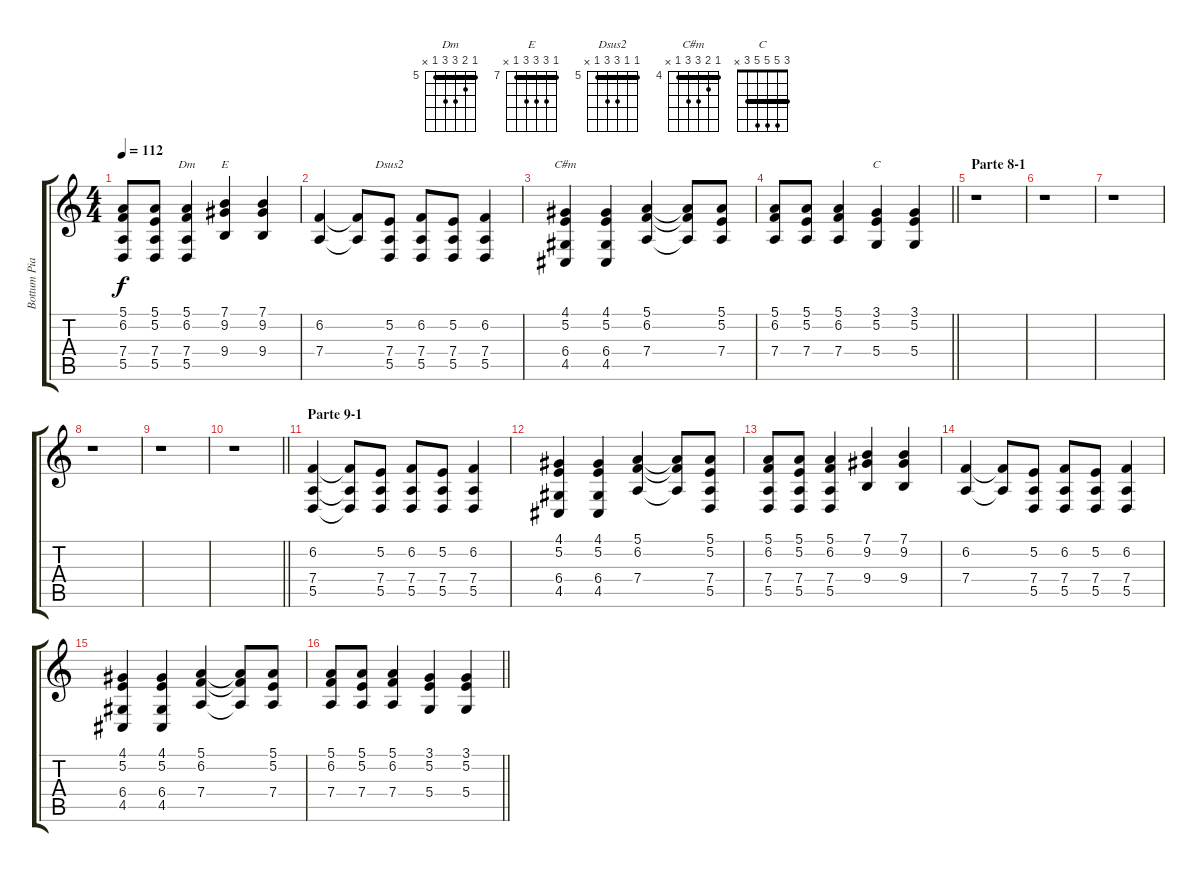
\track ("Bottum Piano" "Bottum Pia") {instrument acousticgrandpiano}
\staff {score tabs}
\tuning (E4 B3 G3 D3 A2 E2) {hide}
\chord ("Dm" 5 6 7 7 5 x) {firstfret 5 barre 5}
\chord ("E" 7 9 9 9 7 x) {firstfret 7 barre 7}
\chord ("Dsus2" 5 5 7 7 5 x) {firstfret 5 barre 5}
\chord ("C#m" 4 5 6 6 4 x) {firstfret 4 barre 4}
\chord ("C" 3 5 5 5 3 x) {barre 3}
\ts (4 4)
\tempo 112
\clef g2
\ks c
(5.1 6.2 7.4 5.5).8{dy f} (5.1 5.2 7.4 5.5).8 (5.1 6.2 7.4 5.5).4{ch "Dm"} (7.1 9.2 9.4).4{ch "E"} (7.1 9.2 9.4).4 |
(6.2 7.4).4 (6.2{t} 7.4{t}).8 (5.2 7.4 5.5).8{ch "Dsus2"} (6.2 7.4 5.5).8 (5.2 7.4 5.5).8 (6.2 7.4 5.5).4 |
(4.1 5.2 6.4 4.5).4{ch "C#m"} (4.1 5.2 6.4 4.5).4 (5.1 6.2 7.4).4 (5.1{t} 6.2{t} 7.4{t}).8 (5.1 5.2 7.4).8 |
\barLineRight lightlight
(5.1 6.2 7.4).8 (5.1 5.2 7.4).8 (5.1 6.2 7.4).4 (3.1 5.2 5.4).4{ch "C"} (3.1 5.2 5.4).4 |
\section ("" "Parte 8-1")
r.1 |
r.1 |
r.1 |
r.1 |
r.1 |
\barLineRight lightlight
r.1 |
\section ("" "Parte 9-1")
(6.2 7.4 5.5).4 (6.2{t} 7.4{t} 5.5{t}).8 (5.2 7.4 5.5).8 (6.2 7.4 5.5).8 (5.2 7.4 5.5).8 (6.2 7.4 5.5).4 |
(4.1 5.2 6.4 4.5).4 (4.1 5.2 6.4 4.5).4 (5.1 6.2 7.4).4 (5.1{t} 6.2{t} 7.4{t}).8 (5.1 5.2 7.4 5.5).8 |
(5.1 6.2 7.4 5.5).8 (5.1 5.2 7.4 5.5).8 (5.1 6.2 7.4 5.5).4 (7.1 9.2 9.4).4 (7.1 9.2 9.4).4 |
(6.2 7.4).4 (6.2{t} 7.4{t}).8 (5.2 7.4 5.5).8 (6.2 7.4 5.5).8 (5.2 7.4 5.5).8 (6.2 7.4 5.5).4 |
(4.1 5.2 6.4 4.5).4 (4.1 5.2 6.4 4.5).4 (5.1 6.2 7.4).4 (5.1{t} 6.2{t} 7.4{t}).8 (5.1 5.2 7.4).8 |
\barLineRight lightlight
(5.1 6.2 7.4).8 (5.1 5.2 7.4).8 (5.1 6.2 7.4).4 (3.1 5.2 5.4).4 (3.1 5.2 5.4).4
